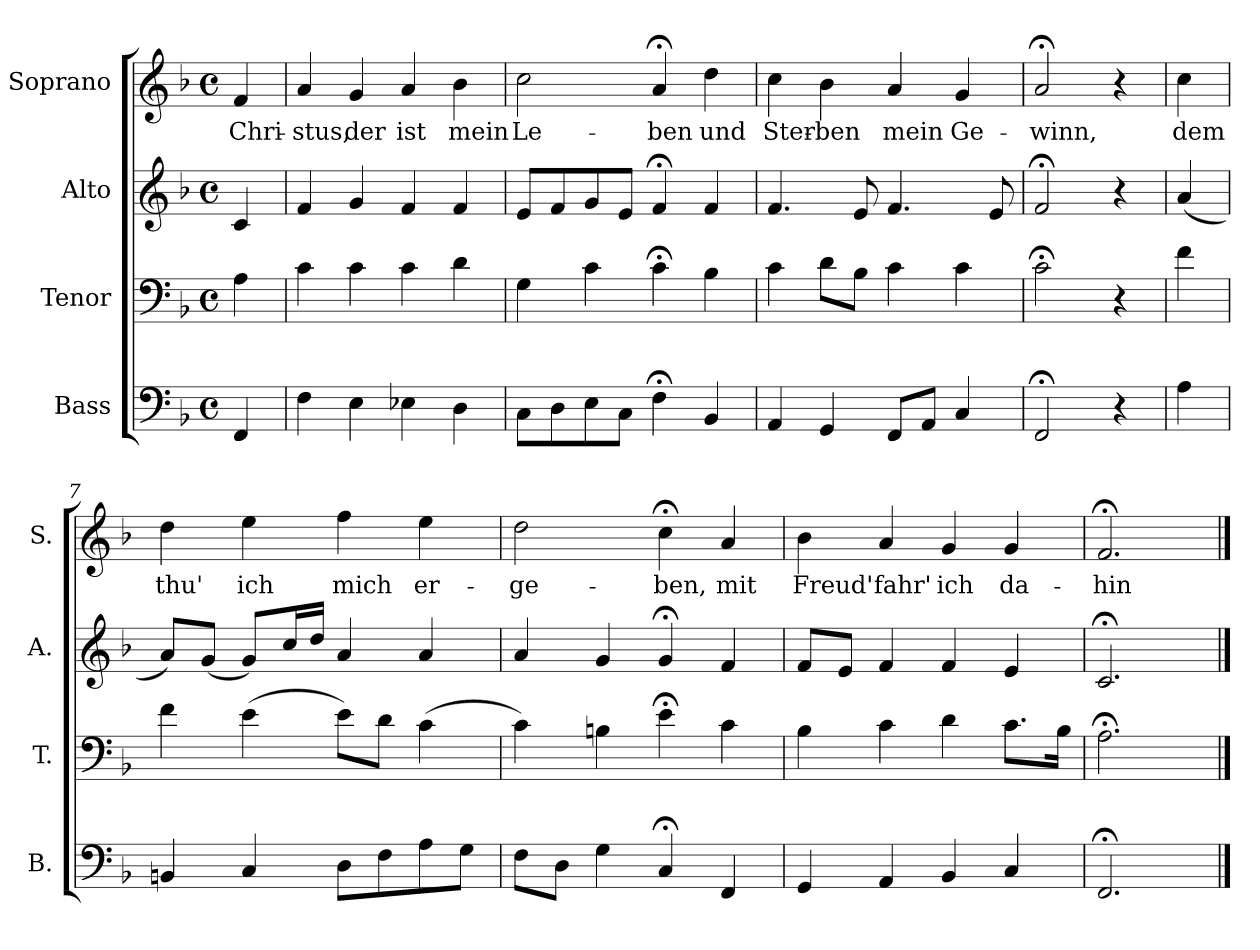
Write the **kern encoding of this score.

**kern	**kern	**kern	**kern	**text
*part4	*part3	*part2	*part1	*part1
*staff4	*staff3	*staff2	*staff1	*staff1
*I"Bass	*I"Tenor	*I"Alto	*I"Soprano	*
*I'B.	*I'T.	*I'A.	*I'S.	*
*clefF4	*clefF4	*clefG2	*clefG2	*
*k[b-]	*k[b-]	*k[b-]	*k[b-]	*
*F:	*F:	*F:	*F:	*
*M4/4	*M4/4	*M4/4	*M4/4	*
*met(c)	*met(c)	*met(c)	*met(c)	*
=1	=1	=1	=1	=1
4FF/	4A\	4c/	4f/	Chri-
=2	=2	=2	=2	=2
4F\	4c\	4f/	4a/	-stus,
4E\	4c\	4g/	4g/	der
4E-X\	4c\	4f/	4a/	ist
4D\	4d\	4f/	4b-\	mein
=3	=3	=3	=3	=3
8C\L	4G\	8e/L	2cc\	Le-
8D\	.	8f/	.	.
8E\	4c\	8g/	.	.
8C\J	.	8e/J	.	.
4F;<\	4c;<\	4f;</	4a;</	-ben
4BB-/	4B-\	4f/	4dd\	und
=4	=4	=4	=4	=4
4AA/	4c\	4.f/	4cc\	Ster-
4GG/	8d\L	.	4b-\	-ben
.	8B-\J	8e/	.	.
8FF/L	4c\	4.f/	4a/	mein
8AA/J	.	.	.	.
4C/	4c\	.	4g/	Ge-
.	.	8e/	.	.
=5	=5	=5	=5	=5
2FF;</	2c;<\	2f;</	2a;</	-winn,
4r	4r	4r	4r	.
!!LO:LB:g=z
=6	=6	=6	=6	=6
4A\	4f\	(4a/	4cc\	dem
=7	=7	=7	=7	=7
4BBn/	4f\	8a/L)	4dd\	thu'
.	.	(8g/J	.	.
4C/	(4e\	8g/L)	4ee\	ich
.	.	16cc/L	.	.
.	.	16dd/JJ	.	.
8D\L	8e\L)	4a/	4ff\	mich
8F\	8d\J	.	.	.
8A\	(4c\	4a/	4ee\	er-
8G\J	.	.	.	.
=8	=8	=8	=8	=8
8F\L	4c\)	4a/	2dd\	-ge-
8D\J	.	.	.	.
4G\	4Bn\	4g/	.	.
4C;</	4e;<\	4g;</	4cc;<\	-ben,
4FF/	4c\	4f/	4a/	mit
=9	=9	=9	=9	=9
4GG/	4B-\	8f/L	4b-\	Freud'
.	.	8e/J	.	.
4AA/	4c\	4f/	4a/	fahr'
4BB-/	4d\	4f/	4g/	ich
4C/	8.c\L	4e/	4g/	da-
.	16B-\Jk	.	.	.
=10	=10	=10	=10	=10
2.FF;</	2.A;<\	2.c;</	2.f;</	-hin
==	==	==	==	==
*-	*-	*-	*-	*-
